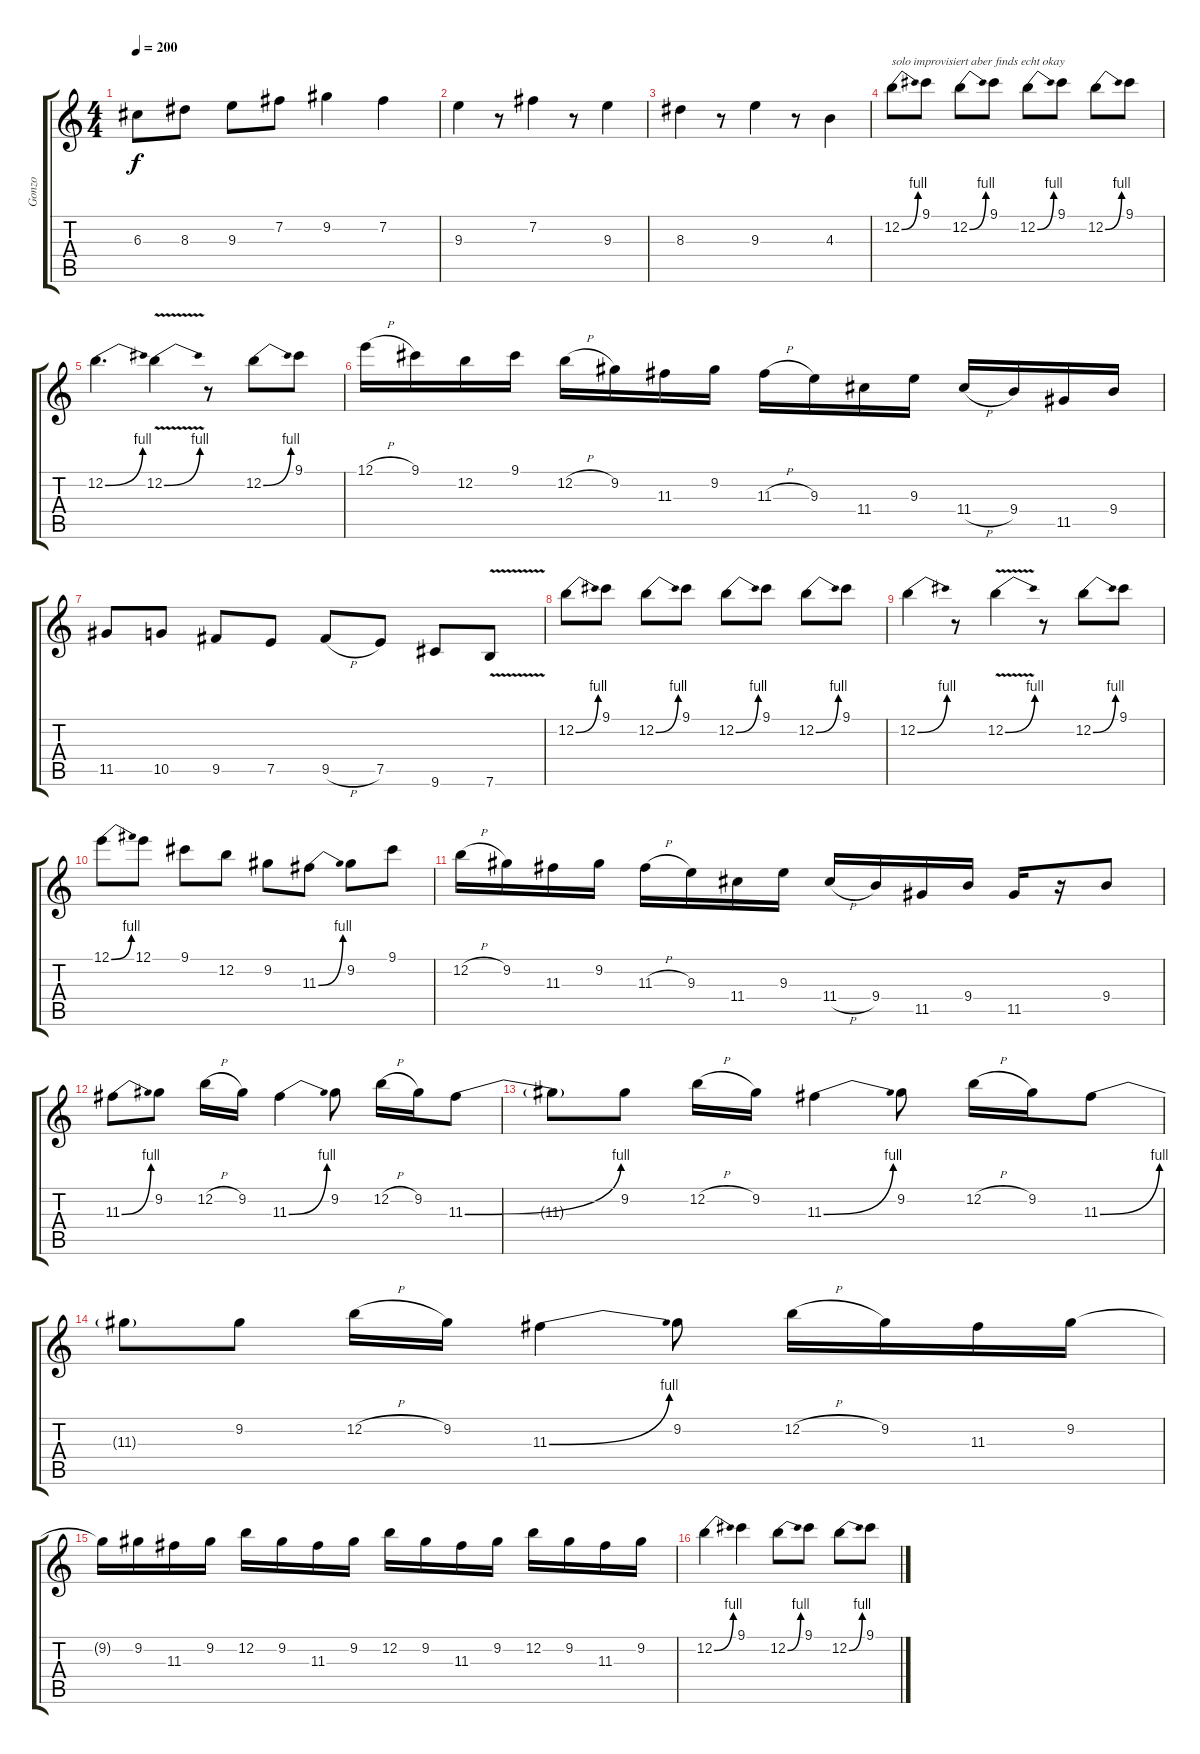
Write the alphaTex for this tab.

\track ("Gonzo" "Gonzo") {instrument distortionguitar}
\staff {score tabs}
\tuning (E4 B3 G3 D3 A2 E2) {hide}
\ts (4 4)
\tempo 200
\clef g2
\ks c
6.3.8{dy f} 8.3.8 9.3.8 7.2.8 9.2.4 7.2.4 |
9.3.4 r.8 7.2.4 r.8 9.3.4 |
8.3.4 r.8 9.3.4 r.8 4.3.4 |
12.2{be (bend 0 0 60 4)}.8{txt "solo improvisiert aber finds echt okay"} 9.1.8 12.2{be (bend 0 0 60 4)}.8 9.1.8 12.2{be (bend 0 0 60 4)}.8 9.1.8 12.2{be (bend 0 0 60 4)}.8 9.1.8 |
12.2{be (bend 0 0 60 4)}.4{d} 12.2{be (bend 0 0 60 4) v}.4 r.8 12.2{be (bend 0 0 60 4)}.8 9.1.8 |
12.1{h}.16 9.1.16 12.2.16 9.1.16 12.2{h}.16 9.2.16 11.3.16 9.2.16 11.3{h}.16 9.3.16 11.4.16 9.3.16 11.4{h}.16 9.4.16 11.5.16 9.4.16 |
11.5.8 10.5.8 9.5.8 7.5.8 9.5{h}.8 7.5.8 9.6.8 7.6{v}.8 |
12.2{be (bend 0 0 60 4)}.8 9.1.8 12.2{be (bend 0 0 60 4)}.8 9.1.8 12.2{be (bend 0 0 60 4)}.8 9.1.8 12.2{be (bend 0 0 60 4)}.8 9.1.8 |
12.2{be (bend 0 0 60 4)}.4 r.8 12.2{be (bend 0 0 60 4) v}.4 r.8 12.2{be (bend 0 0 60 4)}.8 9.1.8 |
12.1{be (bend 0 0 60 4)}.8 12.1.8 9.1.8 12.2.8 9.2.8 11.3{be (bend 0 0 60 4)}.8 9.2.8 9.1.8 |
12.2{h}.16 9.2.16 11.3.16 9.2.16 11.3{h}.16 9.3.16 11.4.16 9.3.16 11.4{h}.16 9.4.16 11.5.16 9.4.16 11.5.16 r.16 9.4.8 |
11.3{be (bend 0 0 60 4)}.8 9.2.8 12.2{h}.16 9.2.16 11.3{be (bend 0 0 60 4)}.4 9.2.8 12.2{h}.16 9.2.16 11.3{be (bend 0 0 60 4)}.8 |
11.3{t}.8 9.2.8 12.2{h}.16 9.2.16 11.3{be (bend 0 0 60 4)}.4 9.2.8 12.2{h}.16 9.2.16 11.3{be (bend 0 0 60 4)}.8 |
11.3{t}.8 9.2.8 12.2{h}.16 9.2.16 11.3{be (bend 0 0 60 4)}.4 9.2.8 12.2{h}.16 9.2.16 11.3.16 9.2.16 |
9.2{t}.16 9.2.16 11.3.16 9.2.16 12.2.16 9.2.16 11.3.16 9.2.16 12.2.16 9.2.16 11.3.16 9.2.16 12.2.16 9.2.16 11.3.16 9.2.16 |
12.2{be (bend 0 0 60 4)}.4 9.1.4 12.2{be (bend 0 0 60 4)}.8 9.1.8 12.2{be (bend 0 0 60 4)}.8 9.1.8
